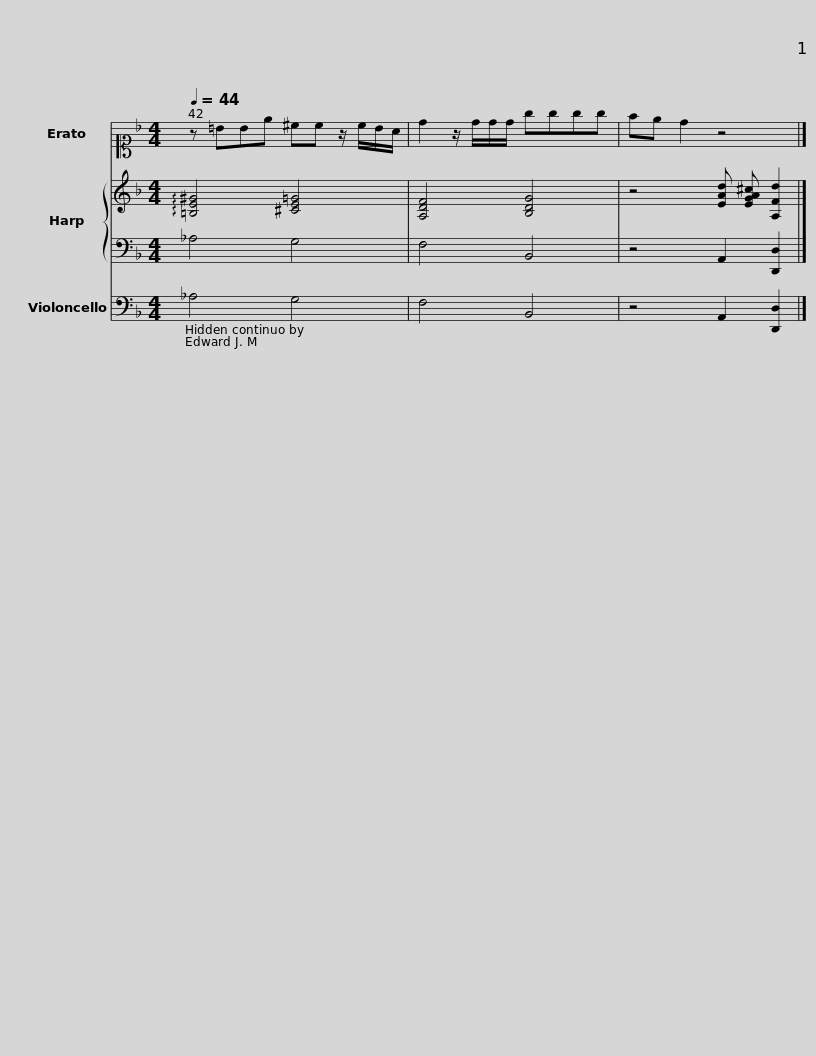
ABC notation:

X:1
%%score 1 { 2 | 3 } 4
L:1/8
Q:1/4=44
M:4/4
I:linebreak $
K:F
V:1 alto1
V:2 treble
V:3 bass
V:4 bass
V:1
 z =BBe ^cc z/ c/B/A/ | d2 z/ d/d/d/ gggg | fe d2 z4 |] %3
V:2
 !arpeggio![=B,E^G]4 [^CE=G]4 | [A,DF]4 [B,DG]4 | z4 [EAd] [EGA^c] [A,Fd]2 |] %3
V:3
 _A,4 G,4 | F,4 B,,4 | z4 A,,2 [D,,D,]2 |] %3
V:4
 _A,4 G,4 | F,4 B,,4 | z4 A,,2 [D,,D,]2 |] %3
